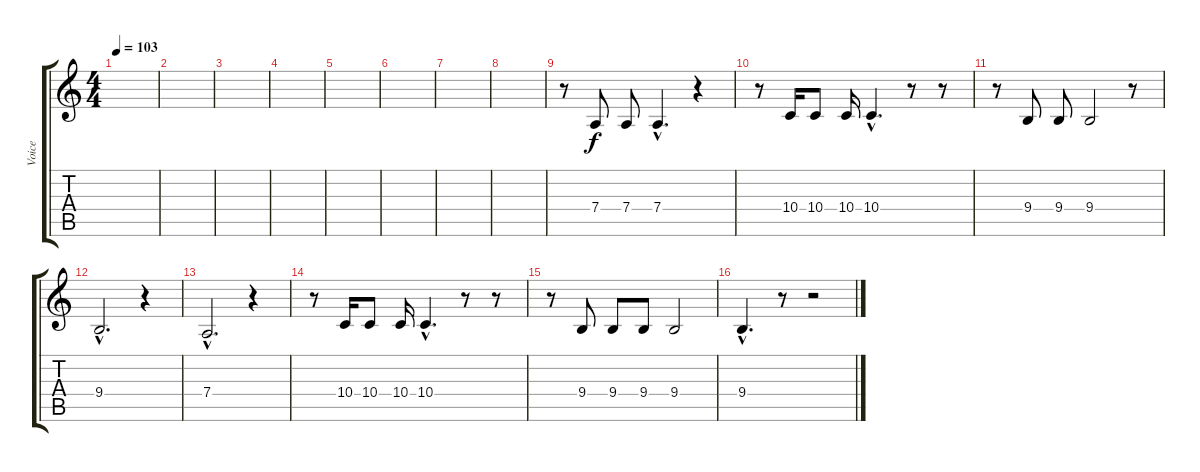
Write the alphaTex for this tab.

\track ("Voice" "Voice") {instrument pad2warm}
\staff {score tabs}
\tuning (E4 B3 G3 D3 A2 E2) {hide}
\ts (4 4)
\tempo 103
\clef g2
\ks c
|
|
|
|
|
|
|
|
r.8 7.4.8 7.4.8 7.4{hac}.4{d} r.4 |
r.8 10.4.16 10.4.8 10.4.16 10.4{hac}.4{d} r.8 r.8 |
r.8 9.4.8 9.4.8 9.4.2 r.8 |
9.4{hac}.2{d} r.4 |
7.4{hac}.2{d} r.4 |
r.8 10.4.16 10.4.8 10.4.16 10.4{hac}.4{d} r.8 r.8 |
r.8 9.4.8 9.4.8 9.4.8 9.4.2 |
9.4{hac}.4{d} r.8 r.2
